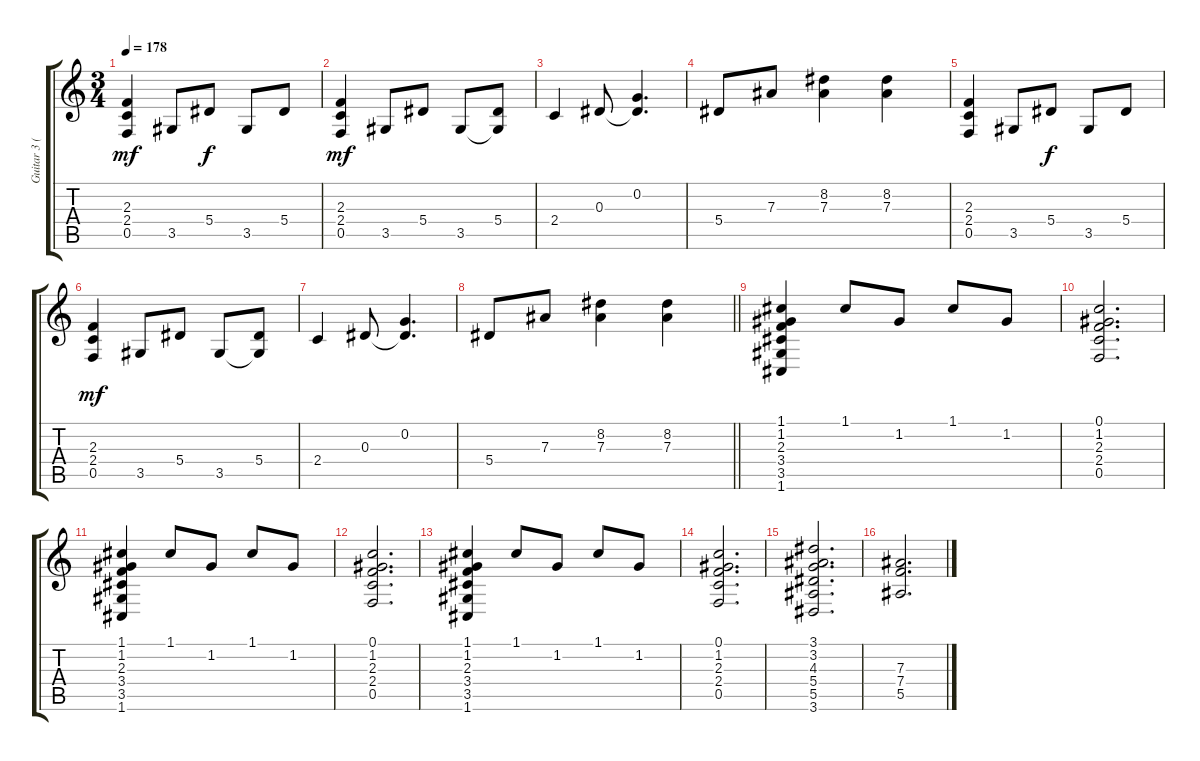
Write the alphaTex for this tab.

\track ("Guitar 3 (Rhytm)" "Guitar 3 (") {instrument distortionguitar}
\staff {score tabs}
\tuning (C4 G3 Eb3 Bb2 F2 C2) {hide}
\ts (3 4)
\tempo 178
\clef g2
\ks c
(2.3 2.4 0.5).4{dy mf} 3.5.8 5.4.8{dy f} 3.5.8 5.4.8 |
(2.3 2.4 0.5).4{dy mf} 3.5.8 5.4.8 3.5.8 (5.4 3.5{t}).8 |
2.4.4 0.3.8 (0.2 0.3{t}).4{d} |
5.4.8 7.3.8 (8.2 7.3).4 (8.2 7.3).4 |
(2.3 2.4 0.5).4 3.5.8 5.4.8{dy f} 3.5.8 5.4.8 |
(2.3 2.4 0.5).4{dy mf} 3.5.8 5.4.8 3.5.8 (5.4 3.5{t}).8 |
2.4.4 0.3.8 (0.2 0.3{t}).4{d} |
\barLineRight lightlight
5.4.8 7.3.8 (8.2 7.3).4 (8.2 7.3).4 |
(1.1 1.2 2.3 3.4 3.5 1.6).4{volume 12 balance 8} 1.1.8 1.2.8 1.1.8 1.2.8 |
(0.1 1.2 2.3 2.4 0.5).2{d} |
(1.1 1.2 2.3 3.4 3.5 1.6).4 1.1.8 1.2.8 1.1.8 1.2.8 |
(0.1 1.2 2.3 2.4 0.5).2{d} |
(1.1 1.2 2.3 3.4 3.5 1.6).4 1.1.8 1.2.8 1.1.8 1.2.8 |
(0.1 1.2 2.3 2.4 0.5).2{d} |
(3.1 3.2 4.3 5.4 5.5 3.6).2{d} |
(7.3 7.4 5.5).2{d}
